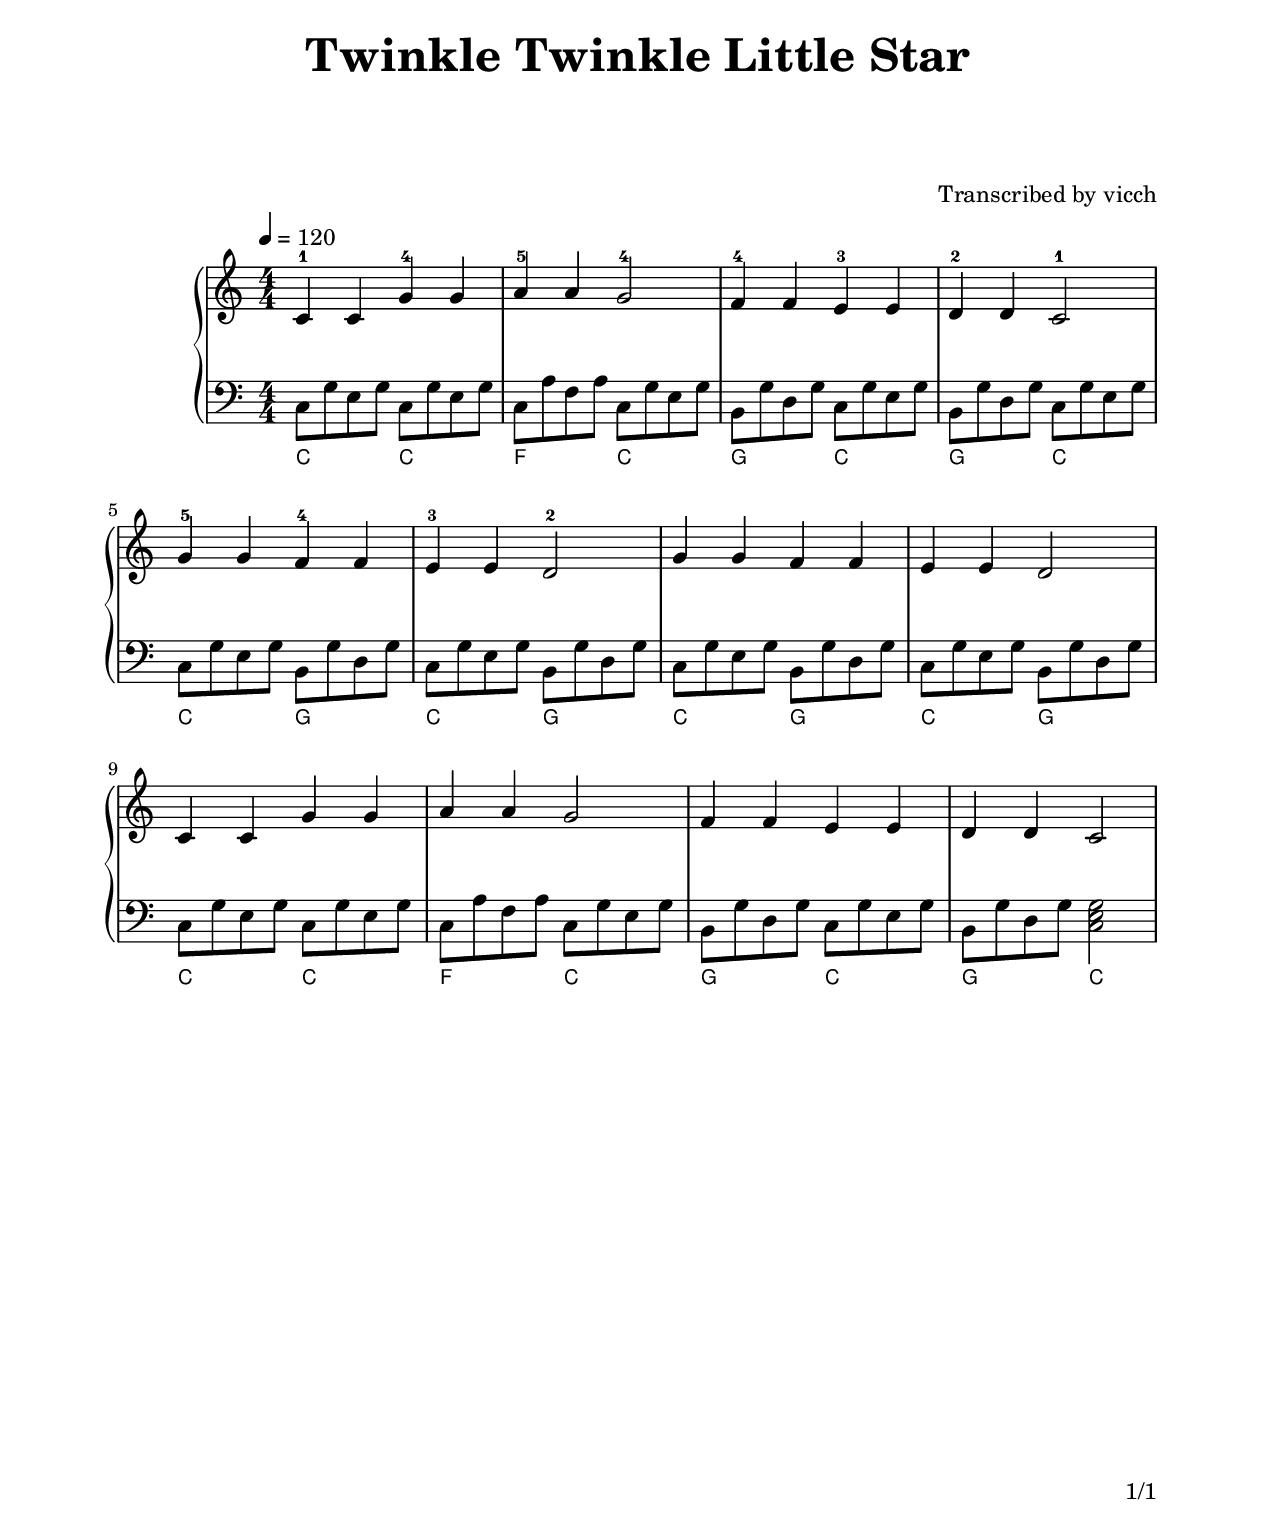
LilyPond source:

\version "2.24.3"
\include "../template.v1.ly"

\header {
  title = \markup \override #'((font-size . 6)) "Twinkle Twinkle Little Star"
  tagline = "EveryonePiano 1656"
}

\markup \vspace #1.5

chordc = { c8  g8 e8 g8 }
chordf = { c8  a8 f8 a8 }
chordg = { b,8 g8 d8 g8 }

\score {
  \new PianoStaff <<
    \new Staff {
      \tempo 4 = 120
      \clef treble
      \key c \major
      \time 4/4
      
      c'4^1 c'4 g'4^4 g'4 | a'4^5 a'4 g'2^4 | f'4^4 f'4 e'4^3 e'4 | d'4^2 d'4 c'2^1 | \break
      g'4^5 g'4 f'4^4 f'4 | e'4^3 e'4 d'2^2 | g'4   g'4 f'4   f'4 | e'4   e'4 d'2   | \break
      c'4   c'4 g'4   g'4 | a'4   a'4 g'2   | f'4   f'4 e'4   e'4 | d'4   d'4 c'2   | \break
    }
    \new Staff {
      \clef bass
      \key c \major
      \time 4/4
      
      \chordc \chordc | \chordf \chordc | \chordg \chordc | \chordg \chordc |
      \chordc \chordg | \chordc \chordg | \chordc \chordg | \chordc \chordg |
      \chordc \chordc | \chordf \chordc | \chordg \chordc | \chordg <c e g>2 |
    }
    \chords {
      \set noChordSymbol = ""
      
      c2 c2 | f2 c2 | g2 c2 | g2 c2 |
      c2 g2 | c2 g2 | c2 g2 | c2 g2 |
      c2 c2 | f2 c2 | g2 c2 | g2 c2 |
    }
  >>
  \layout {}
  \midi {}
}
